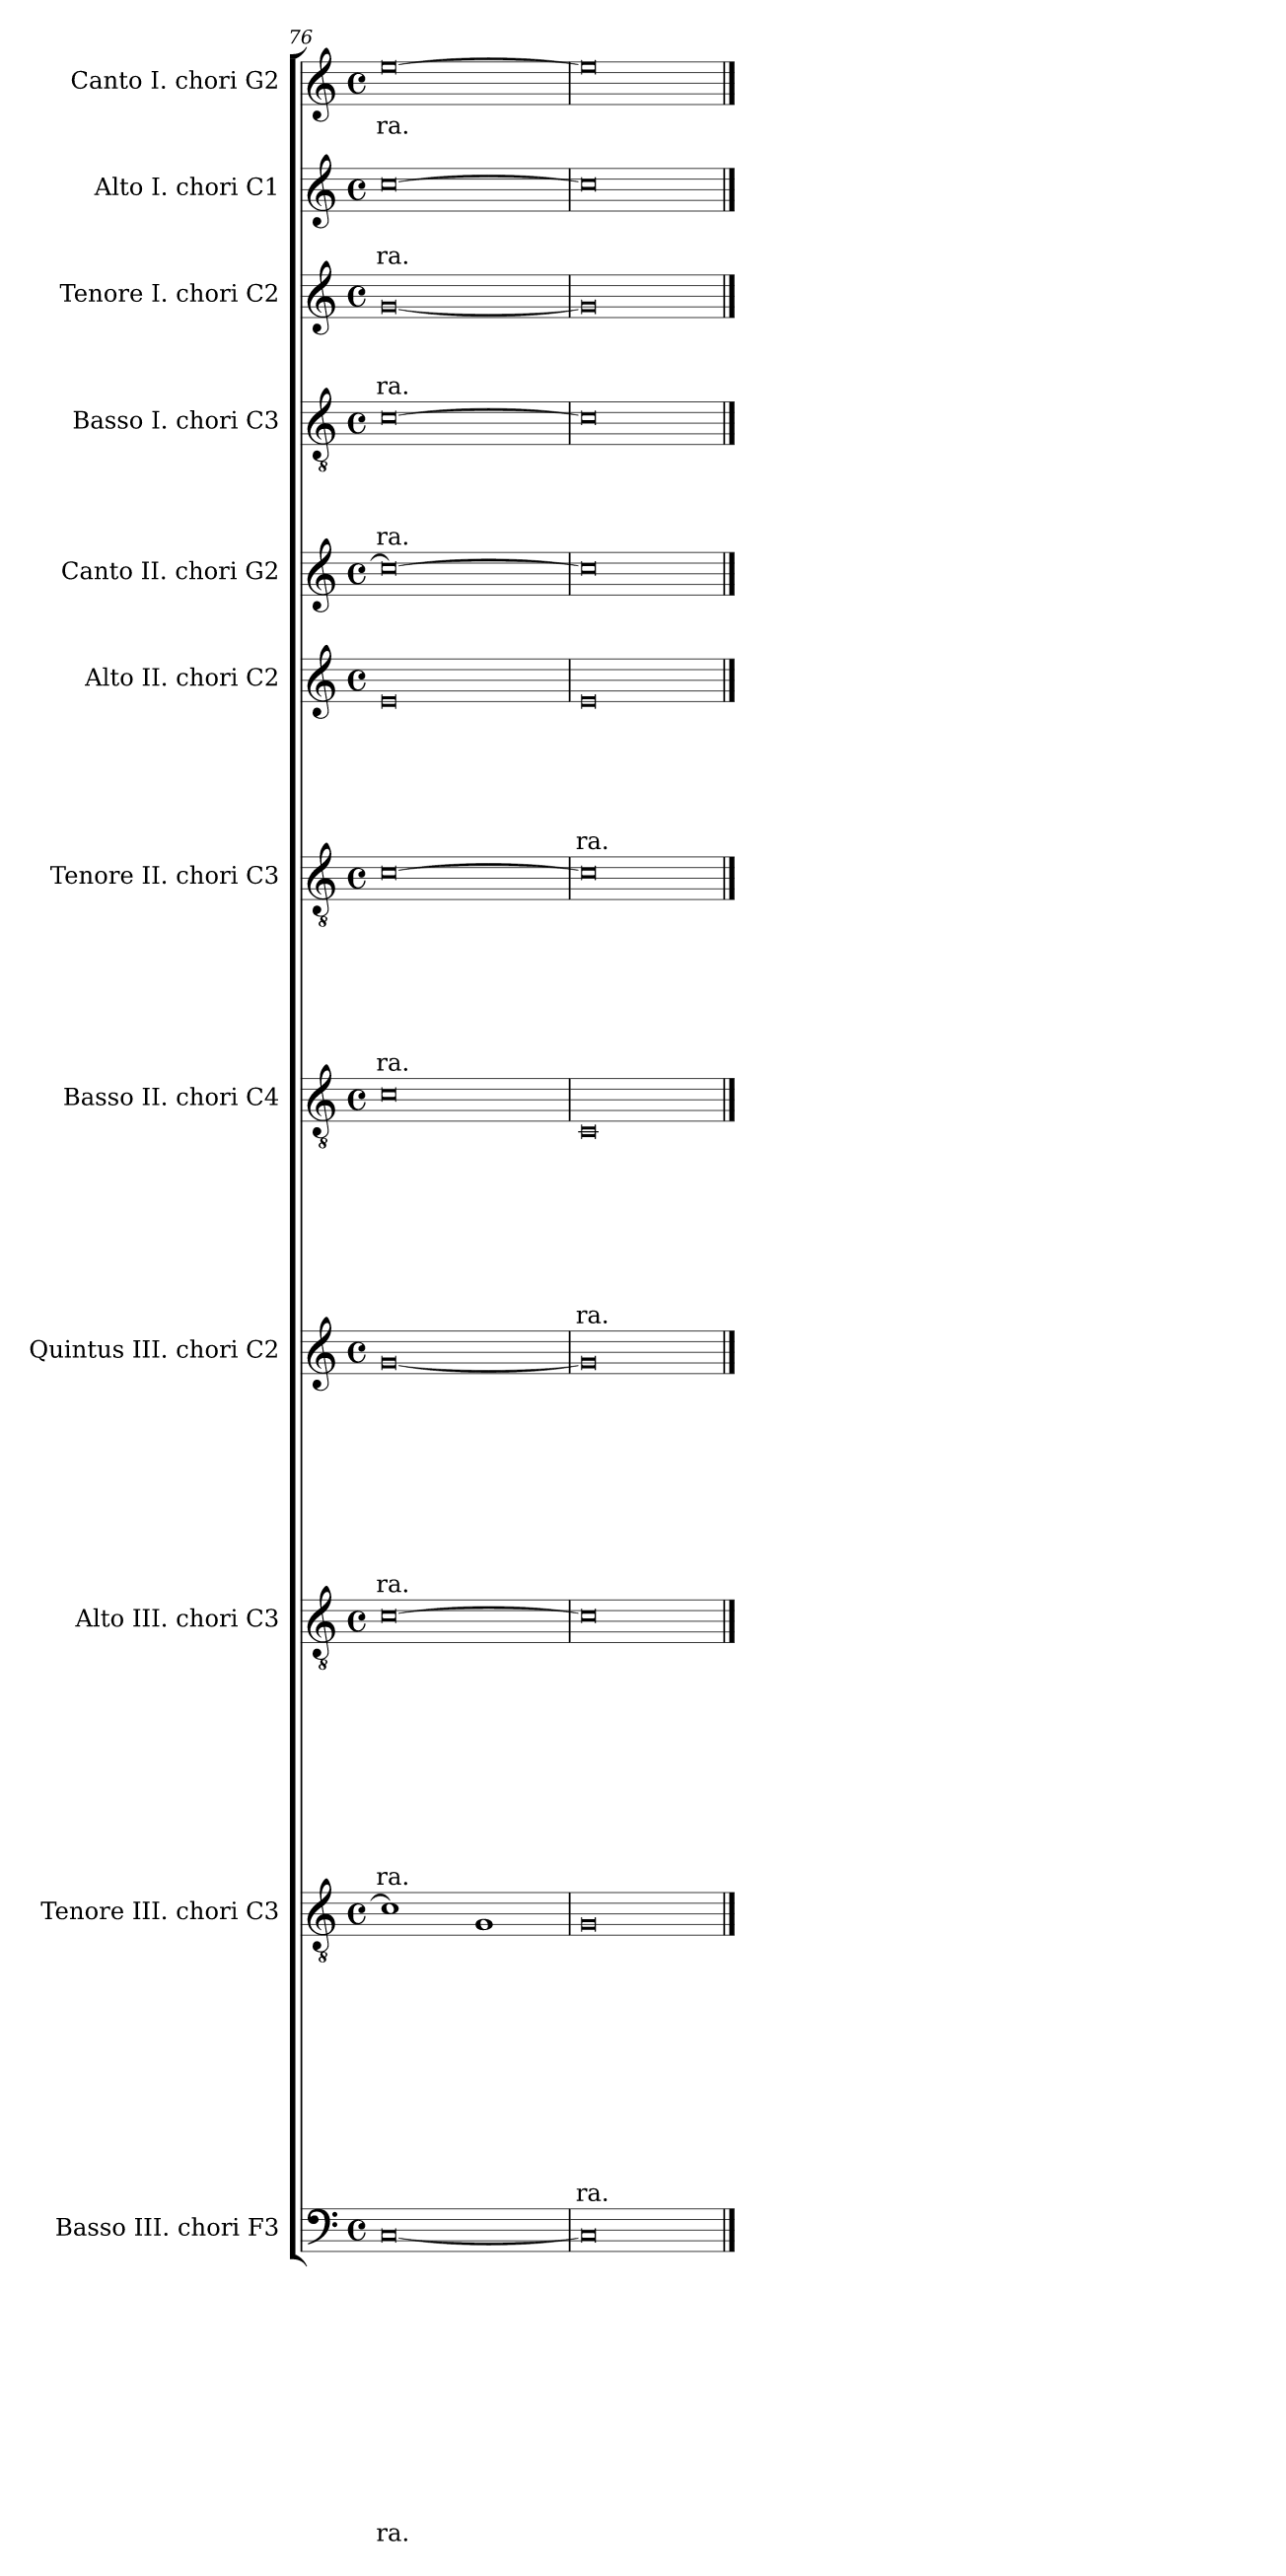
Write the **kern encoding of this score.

**kern	**text	**text	**text	**text	**text	**text	**text	**text	**text	**text	**text	**text	**kern	**text	**text	**text	**text	**text	**text	**text	**text	**text	**text	**text	**kern	**text	**text	**text	**text	**text	**text	**text	**text	**text	**text	**kern	**text	**text	**text	**text	**text	**text	**text	**text	**text	**kern	**text	**text	**text	**text	**text	**text	**text	**text	**kern	**text	**text	**text	**text	**text	**text	**text	**kern	**text	**text	**text	**text	**text	**text	**kern	**kern	**text	**text	**text	**text	**kern	**text	**text	**text	**kern	**text	**text	**kern	**text
*part12	*part12	*part12	*part12	*part12	*part12	*part12	*part12	*part12	*part12	*part12	*part12	*part12	*part11	*part11	*part11	*part11	*part11	*part11	*part11	*part11	*part11	*part11	*part11	*part11	*part10	*part10	*part10	*part10	*part10	*part10	*part10	*part10	*part10	*part10	*part10	*part9	*part9	*part9	*part9	*part9	*part9	*part9	*part9	*part9	*part9	*part8	*part8	*part8	*part8	*part8	*part8	*part8	*part8	*part8	*part7	*part7	*part7	*part7	*part7	*part7	*part7	*part7	*part6	*part6	*part6	*part6	*part6	*part6	*part6	*part5	*part4	*part4	*part4	*part4	*part4	*part3	*part3	*part3	*part3	*part2	*part2	*part2	*part1	*part1
*staff12	*staff12	*staff12	*staff12	*staff12	*staff12	*staff12	*staff12	*staff12	*staff12	*staff12	*staff12	*staff12	*staff11	*staff11	*staff11	*staff11	*staff11	*staff11	*staff11	*staff11	*staff11	*staff11	*staff11	*staff11	*staff10	*staff10	*staff10	*staff10	*staff10	*staff10	*staff10	*staff10	*staff10	*staff10	*staff10	*staff9	*staff9	*staff9	*staff9	*staff9	*staff9	*staff9	*staff9	*staff9	*staff9	*staff8	*staff8	*staff8	*staff8	*staff8	*staff8	*staff8	*staff8	*staff8	*staff7	*staff7	*staff7	*staff7	*staff7	*staff7	*staff7	*staff7	*staff6	*staff6	*staff6	*staff6	*staff6	*staff6	*staff6	*staff5	*staff4	*staff4	*staff4	*staff4	*staff4	*staff3	*staff3	*staff3	*staff3	*staff2	*staff2	*staff2	*staff1	*staff1
*I"Basso III. chori F3	*	*	*	*	*	*	*	*	*	*	*	*	*I"Tenore III. chori C3	*	*	*	*	*	*	*	*	*	*	*	*I"Alto III. chori C3	*	*	*	*	*	*	*	*	*	*	*I"Quintus  III. chori C2	*	*	*	*	*	*	*	*	*	*I"Basso II. chori C4	*	*	*	*	*	*	*	*	*I"Tenore II. chori C3	*	*	*	*	*	*	*	*I"Alto II. chori C2	*	*	*	*	*	*	*I"Canto II. chori G2	*I"Basso I. chori C3	*	*	*	*	*I"Tenore I. chori C2	*	*	*	*I"Alto I. chori C1	*	*	*I"Canto I. chori G2	*
*clefF4	*	*	*	*	*	*	*	*	*	*	*	*	*clefGv2	*	*	*	*	*	*	*	*	*	*	*	*clefGv2	*	*	*	*	*	*	*	*	*	*	*clefG2	*	*	*	*	*	*	*	*	*	*clefGv2	*	*	*	*	*	*	*	*	*clefGv2	*	*	*	*	*	*	*	*clefG2	*	*	*	*	*	*	*clefG2	*clefGv2	*	*	*	*	*clefG2	*	*	*	*clefG2	*	*	*clefG2	*
*k[]	*	*	*	*	*	*	*	*	*	*	*	*	*k[]	*	*	*	*	*	*	*	*	*	*	*	*k[]	*	*	*	*	*	*	*	*	*	*	*k[]	*	*	*	*	*	*	*	*	*	*k[]	*	*	*	*	*	*	*	*	*k[]	*	*	*	*	*	*	*	*k[]	*	*	*	*	*	*	*k[]	*k[]	*	*	*	*	*k[]	*	*	*	*k[]	*	*	*k[]	*
*C:	*	*	*	*	*	*	*	*	*	*	*	*	*C:	*	*	*	*	*	*	*	*	*	*	*	*C:	*	*	*	*	*	*	*	*	*	*	*C:	*	*	*	*	*	*	*	*	*	*C:	*	*	*	*	*	*	*	*	*C:	*	*	*	*	*	*	*	*C:	*	*	*	*	*	*	*C:	*C:	*	*	*	*	*C:	*	*	*	*C:	*	*	*C:	*
*M4/4	*	*	*	*	*	*	*	*	*	*	*	*	*M4/4	*	*	*	*	*	*	*	*	*	*	*	*M4/4	*	*	*	*	*	*	*	*	*	*	*M4/4	*	*	*	*	*	*	*	*	*	*M4/4	*	*	*	*	*	*	*	*	*M4/4	*	*	*	*	*	*	*	*M4/4	*	*	*	*	*	*	*M4/4	*M4/4	*	*	*	*	*M4/4	*	*	*	*M4/4	*	*	*M4/4	*
*met(c)	*	*	*	*	*	*	*	*	*	*	*	*	*met(c)	*	*	*	*	*	*	*	*	*	*	*	*met(c)	*	*	*	*	*	*	*	*	*	*	*met(c)	*	*	*	*	*	*	*	*	*	*met(c)	*	*	*	*	*	*	*	*	*met(c)	*	*	*	*	*	*	*	*met(c)	*	*	*	*	*	*	*met(c)	*met(c)	*	*	*	*	*met(c)	*	*	*	*met(c)	*	*	*met(c)	*
=76	=76	=76	=76	=76	=76	=76	=76	=76	=76	=76	=76	=76	=76	=76	=76	=76	=76	=76	=76	=76	=76	=76	=76	=76	=76	=76	=76	=76	=76	=76	=76	=76	=76	=76	=76	=76	=76	=76	=76	=76	=76	=76	=76	=76	=76	=76	=76	=76	=76	=76	=76	=76	=76	=76	=76	=76	=76	=76	=76	=76	=76	=76	=76	=76	=76	=76	=76	=76	=76	=76	=76	=76	=76	=76	=76	=76	=76	=76	=76	=76	=76	=76	=76	=76
[0C	.	.	.	.	.	.	.	.	.	.	.	-ra.	1c]	.	.	.	.	.	.	.	.	.	.	.	[0c	.	.	.	.	.	.	.	.	.	-ra.	[0g	.	.	.	.	.	.	.	.	-ra.	0c	.	.	.	.	.	.	.	.	[0c	.	.	.	.	.	.	-ra.	0e	.	.	.	.	.	.	0cc_	[0c	.	.	.	-ra.	[0g	.	.	-ra.	[0cc	.	-ra.	[0ee	-ra.
.	.	.	.	.	.	.	.	.	.	.	.	.	1G	.	.	.	.	.	.	.	.	.	.	.	.	.	.	.	.	.	.	.	.	.	.	.	.	.	.	.	.	.	.	.	.	.	.	.	.	.	.	.	.	.	.	.	.	.	.	.	.	.	.	.	.	.	.	.	.	.	.	.	.	.	.	.	.	.	.	.	.	.	.	.
=77	=77	=77	=77	=77	=77	=77	=77	=77	=77	=77	=77	=77	=77	=77	=77	=77	=77	=77	=77	=77	=77	=77	=77	=77	=77	=77	=77	=77	=77	=77	=77	=77	=77	=77	=77	=77	=77	=77	=77	=77	=77	=77	=77	=77	=77	=77	=77	=77	=77	=77	=77	=77	=77	=77	=77	=77	=77	=77	=77	=77	=77	=77	=77	=77	=77	=77	=77	=77	=77	=77	=77	=77	=77	=77	=77	=77	=77	=77	=77	=77	=77	=77	=77	=77
0C]	.	.	.	.	.	.	.	.	.	.	.	.	0G	.	.	.	.	.	.	.	.	.	.	-ra.	0c]	.	.	.	.	.	.	.	.	.	.	0g]	.	.	.	.	.	.	.	.	.	0C	.	.	.	.	.	.	.	-ra.	0c]	.	.	.	.	.	.	.	0e	.	.	.	.	.	-ra.	0cc]	0c]	.	.	.	.	0g]	.	.	.	0cc]	.	.	0ee]	.
==	==	==	==	==	==	==	==	==	==	==	==	==	==	==	==	==	==	==	==	==	==	==	==	==	==	==	==	==	==	==	==	==	==	==	==	==	==	==	==	==	==	==	==	==	==	==	==	==	==	==	==	==	==	==	==	==	==	==	==	==	==	==	==	==	==	==	==	==	==	==	==	==	==	==	==	==	==	==	==	==	==	==	==	==
*-	*-	*-	*-	*-	*-	*-	*-	*-	*-	*-	*-	*-	*-	*-	*-	*-	*-	*-	*-	*-	*-	*-	*-	*-	*-	*-	*-	*-	*-	*-	*-	*-	*-	*-	*-	*-	*-	*-	*-	*-	*-	*-	*-	*-	*-	*-	*-	*-	*-	*-	*-	*-	*-	*-	*-	*-	*-	*-	*-	*-	*-	*-	*-	*-	*-	*-	*-	*-	*-	*-	*-	*-	*-	*-	*-	*-	*-	*-	*-	*-	*-	*-	*-	*-
